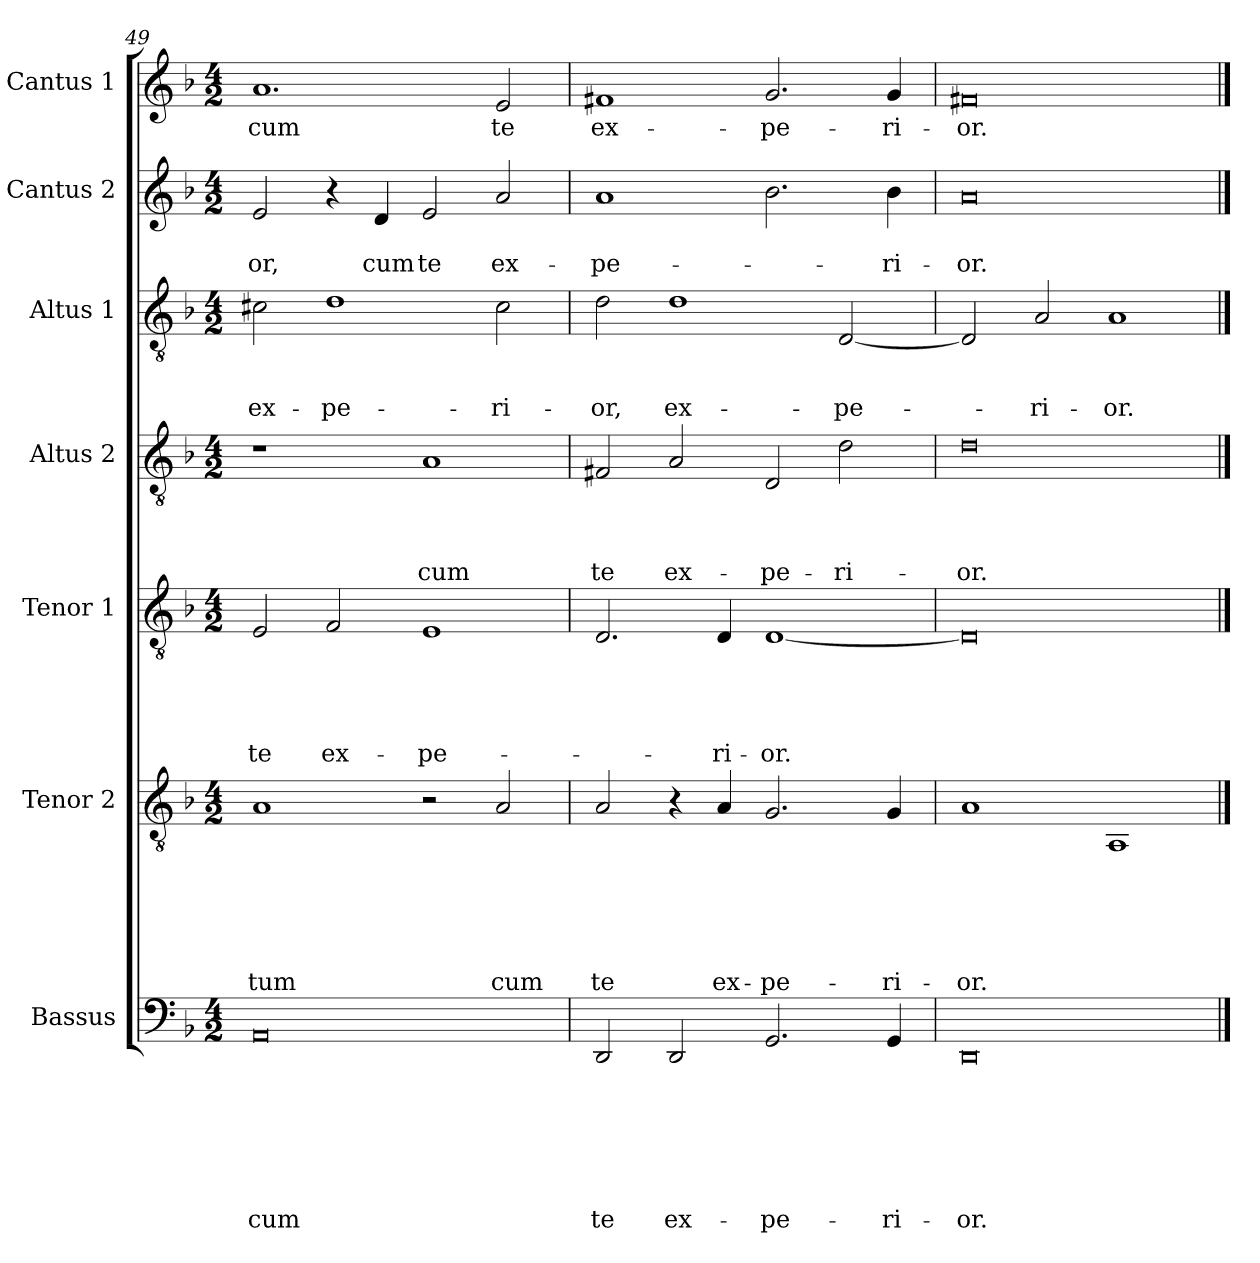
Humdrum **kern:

**kern	**text	**text	**text	**text	**text	**text	**text	**kern	**text	**text	**text	**text	**text	**text	**kern	**text	**text	**text	**text	**text	**kern	**text	**text	**text	**text	**kern	**text	**text	**text	**kern	**text	**text	**kern	**text
*part7	*part7	*part7	*part7	*part7	*part7	*part7	*part7	*part6	*part6	*part6	*part6	*part6	*part6	*part6	*part5	*part5	*part5	*part5	*part5	*part5	*part4	*part4	*part4	*part4	*part4	*part3	*part3	*part3	*part3	*part2	*part2	*part2	*part1	*part1
*staff7	*staff7	*staff7	*staff7	*staff7	*staff7	*staff7	*staff7	*staff6	*staff6	*staff6	*staff6	*staff6	*staff6	*staff6	*staff5	*staff5	*staff5	*staff5	*staff5	*staff5	*staff4	*staff4	*staff4	*staff4	*staff4	*staff3	*staff3	*staff3	*staff3	*staff2	*staff2	*staff2	*staff1	*staff1
*I"Bassus	*	*	*	*	*	*	*	*I"Tenor 2	*	*	*	*	*	*	*I"Tenor 1	*	*	*	*	*	*I"Altus 2	*	*	*	*	*I"Altus 1	*	*	*	*I"Cantus 2	*	*	*I"Cantus 1	*
*clefF4	*	*	*	*	*	*	*	*clefGv2	*	*	*	*	*	*	*clefGv2	*	*	*	*	*	*clefGv2	*	*	*	*	*clefGv2	*	*	*	*clefG2	*	*	*clefG2	*
*k[b-]	*	*	*	*	*	*	*	*k[b-]	*	*	*	*	*	*	*k[b-]	*	*	*	*	*	*k[b-]	*	*	*	*	*k[b-]	*	*	*	*k[b-]	*	*	*k[b-]	*
*d:	*	*	*	*	*	*	*	*d:	*	*	*	*	*	*	*d:	*	*	*	*	*	*d:	*	*	*	*	*d:	*	*	*	*d:	*	*	*d:	*
*M4/2	*	*	*	*	*	*	*	*M4/2	*	*	*	*	*	*	*M4/2	*	*	*	*	*	*M4/2	*	*	*	*	*M4/2	*	*	*	*M4/2	*	*	*M4/2	*
=49	=49	=49	=49	=49	=49	=49	=49	=49	=49	=49	=49	=49	=49	=49	=49	=49	=49	=49	=49	=49	=49	=49	=49	=49	=49	=49	=49	=49	=49	=49	=49	=49	=49	=49
!	!	!	!	!	!	!	!LO:LY:b	!	!	!	!	!	!	!LO:LY:b	!	!	!	!	!	!LO:LY:b	!	!	!	!	!	!	!	!	!LO:LY:b	!	!	!LO:LY:b	!	!LO:LY:b
0AA	.	.	.	.	.	.	cum	1A	.	.	.	.	.	-tum	2E/	.	.	.	.	te	1r	.	.	.	.	2c#X\	.	.	ex-	2e/	.	-or,	1.a	cum
!	!	!	!	!	!	!	!	!	!	!	!	!	!	!	!	!	!	!	!	!LO:LY:b	!	!	!	!	!	!	!	!	!LO:LY:b	!	!	!	!	!
.	.	.	.	.	.	.	.	.	.	.	.	.	.	.	2F/	.	.	.	.	ex-	.	.	.	.	.	1d	.	.	-pe-	4r	.	.	.	.
!	!	!	!	!	!	!	!	!	!	!	!	!	!	!	!	!	!	!	!	!	!	!	!	!	!	!	!	!	!	!	!	!LO:LY:b	!	!
.	.	.	.	.	.	.	.	.	.	.	.	.	.	.	.	.	.	.	.	.	.	.	.	.	.	.	.	.	.	4d/	.	cum	.	.
!	!	!	!	!	!	!	!	!	!	!	!	!	!	!	!	!	!	!	!	!LO:LY:b	!	!	!	!	!LO:LY:b	!	!	!	!	!	!	!LO:LY:b	!	!
.	.	.	.	.	.	.	.	2r	.	.	.	.	.	.	1E	.	.	.	.	-pe-	1A	.	.	.	cum	.	.	.	.	2e/	.	te	.	.
!	!	!	!	!	!	!	!	!	!	!	!	!	!	!LO:LY:b	!	!	!	!	!	!	!	!	!	!	!	!	!	!	!LO:LY:b	!	!	!LO:LY:b	!	!LO:LY:b
.	.	.	.	.	.	.	.	2A/	.	.	.	.	.	cum	.	.	.	.	.	.	.	.	.	.	.	2c#\	.	.	-ri-	2a/	.	ex-	2e/	te
=50	=50	=50	=50	=50	=50	=50	=50	=50	=50	=50	=50	=50	=50	=50	=50	=50	=50	=50	=50	=50	=50	=50	=50	=50	=50	=50	=50	=50	=50	=50	=50	=50	=50	=50
!	!	!	!	!	!	!	!LO:LY:b	!	!	!	!	!	!	!LO:LY:b	!	!	!	!	!	!	!	!	!	!	!LO:LY:b	!	!	!	!LO:LY:b	!	!	!LO:LY:b	!	!LO:LY:b
2DD/	.	.	.	.	.	.	te	2A/	.	.	.	.	.	te	2.D/	.	.	.	.	.	2F#X/	.	.	.	te	2d\	.	.	-or,	1a	.	-pe-	1f#X	ex-
!	!	!	!	!	!	!	!LO:LY:b	!	!	!	!	!	!	!	!	!	!	!	!	!	!	!	!	!	!LO:LY:b	!	!	!	!LO:LY:b	!	!	!	!	!
2DD/	.	.	.	.	.	.	ex-	4r	.	.	.	.	.	.	.	.	.	.	.	.	2A/	.	.	.	ex-	1d	.	.	ex-	.	.	.	.	.
!	!	!	!	!	!	!	!	!	!	!	!	!	!	!LO:LY:b	!	!	!	!	!	!LO:LY:b	!	!	!	!	!	!	!	!	!	!	!	!	!	!
.	.	.	.	.	.	.	.	4A/	.	.	.	.	.	ex-	4D/	.	.	.	.	-ri-	.	.	.	.	.	.	.	.	.	.	.	.	.	.
!	!	!	!	!	!	!	!LO:LY:b	!	!	!	!	!	!	!LO:LY:b	!	!	!	!	!	!LO:LY:b	!	!	!	!	!LO:LY:b	!	!	!	!	!	!	!	!	!LO:LY:b
2.GG/	.	.	.	.	.	.	-pe-	2.G/	.	.	.	.	.	-pe-	[1D	.	.	.	.	-or.	2D/	.	.	.	-pe-	.	.	.	.	2.b-\	.	.	2.g/	-pe-
!	!	!	!	!	!	!	!	!	!	!	!	!	!	!	!	!	!	!	!	!	!	!	!	!	!LO:LY:b	!	!	!	!LO:LY:b	!	!	!	!	!
.	.	.	.	.	.	.	.	.	.	.	.	.	.	.	.	.	.	.	.	.	2d\	.	.	.	-ri-	[2D/	.	.	-pe-	.	.	.	.	.
!	!	!	!	!	!	!	!LO:LY:b	!	!	!	!	!	!	!LO:LY:b	!	!	!	!	!	!	!	!	!	!	!	!	!	!	!	!	!	!LO:LY:b	!	!LO:LY:b
4GG/	.	.	.	.	.	.	-ri-	4G/	.	.	.	.	.	-ri-	.	.	.	.	.	.	.	.	.	.	.	.	.	.	.	4b-\	.	-ri-	4g/	-ri-
=51	=51	=51	=51	=51	=51	=51	=51	=51	=51	=51	=51	=51	=51	=51	=51	=51	=51	=51	=51	=51	=51	=51	=51	=51	=51	=51	=51	=51	=51	=51	=51	=51	=51	=51
!	!	!	!	!	!	!	!LO:LY:b	!	!	!	!	!	!	!LO:LY:b	!	!	!	!	!	!	!	!	!	!	!LO:LY:b	!	!	!	!	!	!	!LO:LY:b	!	!LO:LY:b
0DD	.	.	.	.	.	.	-or.	1A	.	.	.	.	.	-or.	0D]	.	.	.	.	.	0d	.	.	.	-or.	2D/]	.	.	.	0a	.	-or.	0f#X	-or.
!	!	!	!	!	!	!	!	!	!	!	!	!	!	!	!	!	!	!	!	!	!	!	!	!	!	!	!	!	!LO:LY:b	!	!	!	!	!
.	.	.	.	.	.	.	.	.	.	.	.	.	.	.	.	.	.	.	.	.	.	.	.	.	.	2A/	.	.	-ri-	.	.	.	.	.
!	!	!	!	!	!	!	!	!	!	!	!	!	!	!	!	!	!	!	!	!	!	!	!	!	!	!	!	!	!LO:LY:b	!	!	!	!	!
.	.	.	.	.	.	.	.	1AA	.	.	.	.	.	.	.	.	.	.	.	.	.	.	.	.	.	1A	.	.	-or.	.	.	.	.	.
==	==	==	==	==	==	==	==	==	==	==	==	==	==	==	==	==	==	==	==	==	==	==	==	==	==	==	==	==	==	==	==	==	==	==
*-	*-	*-	*-	*-	*-	*-	*-	*-	*-	*-	*-	*-	*-	*-	*-	*-	*-	*-	*-	*-	*-	*-	*-	*-	*-	*-	*-	*-	*-	*-	*-	*-	*-	*-
